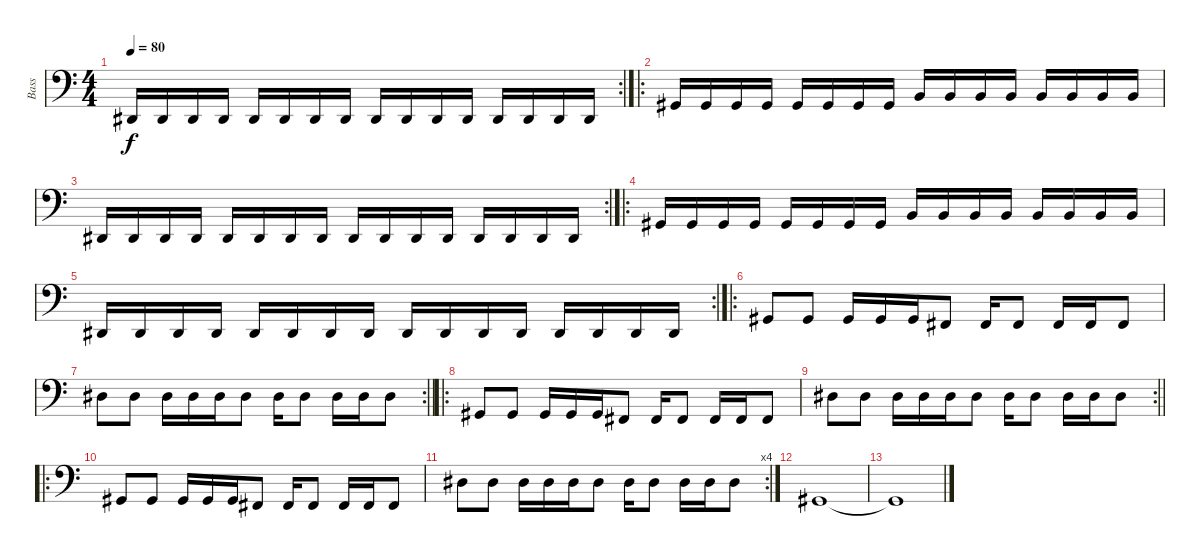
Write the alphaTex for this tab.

\track ("Bass" "Bass") {instrument electricbassfinger}
\staff {score}
\tuning (Gb2 Db2 Ab1 Eb1) {hide}
\rc 2
\ts (4 4)
\tempo 80
\clef f4
\ks c
0.4.16{dy f} 0.4.16 0.4.16 0.4.16 0.4.16 0.4.16 0.4.16 0.4.16 0.4.16 0.4.16 0.4.16 0.4.16 0.4.16 0.4.16 0.4.16 0.4.16 |
\ro
5.4.16 5.4.16 5.4.16 5.4.16 5.4.16 5.4.16 5.4.16 5.4.16 8.4.16 8.4.16 8.4.16 8.4.16 8.4.16 8.4.16 8.4.16 8.4.16 |
\rc 2
0.4.16 0.4.16 0.4.16 0.4.16 0.4.16 0.4.16 0.4.16 0.4.16 0.4.16 0.4.16 0.4.16 0.4.16 0.4.16 0.4.16 0.4.16 0.4.16 |
\ro
5.4.16 5.4.16 5.4.16 5.4.16 5.4.16 5.4.16 5.4.16 5.4.16 8.4.16 8.4.16 8.4.16 8.4.16 8.4.16 8.4.16 8.4.16 8.4.16 |
\rc 2
0.4.16 0.4.16 0.4.16 0.4.16 0.4.16 0.4.16 0.4.16 0.4.16 0.4.16 0.4.16 0.4.16 0.4.16 0.4.16 0.4.16 0.4.16 0.4.16 |
\ro
5.4.8 5.4.8 5.4.16 5.4.16 5.4.16 3.4.8 3.4.16 3.4.8 3.4.16 3.4.16 3.4.8 |
\rc 2
\barLineRight lightlight
7.3.8 7.3.8 7.3.16 7.3.16 7.3.16 7.3.8 7.3.16 7.3.8 7.3.16 7.3.16 7.3.8 |
\ro
5.4.8 5.4.8 5.4.16 5.4.16 5.4.16 3.4.8 3.4.16 3.4.8 3.4.16 3.4.16 3.4.8 |
\rc 2
\barLineRight lightlight
7.3.8 7.3.8 7.3.16 7.3.16 7.3.16 7.3.8 7.3.16 7.3.8 7.3.16 7.3.16 7.3.8 |
\ro
5.4.8 5.4.8 5.4.16 5.4.16 5.4.16 3.4.8 3.4.16 3.4.8 3.4.16 3.4.16 3.4.8 |
\rc 4
7.3.8 7.3.8 7.3.16 7.3.16 7.3.16 7.3.8 7.3.16 7.3.8 7.3.16 7.3.16 7.3.8 |
5.4.1 |
5.4{t}.1
